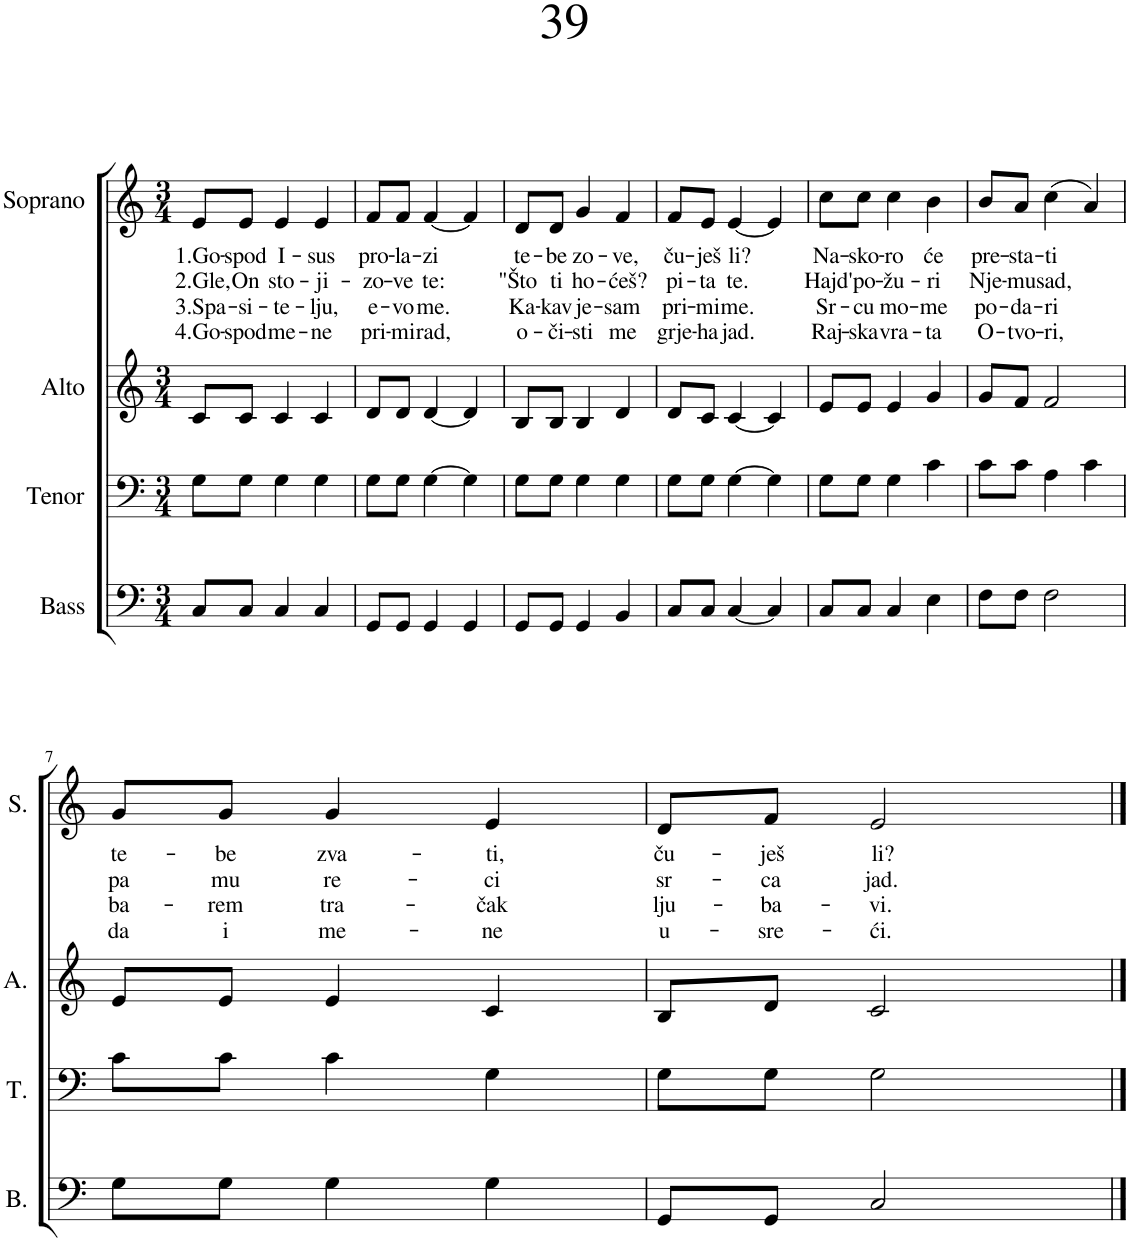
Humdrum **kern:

**kern	**kern	**kern	**kern	**text	**text	**text	**text
*part4	*part3	*part2	*part1	*part1	*part1	*part1	*part1
*staff4	*staff3	*staff2	*staff1	*staff1	*staff1	*staff1	*staff1
*I"Bass	*I"Tenor	*I"Alto	*I"Soprano	*	*	*	*
*I'B.	*I'T.	*I'A.	*I'S.	*	*	*	*
*clefF4	*clefF4	*clefG2	*clefG2	*	*	*	*
*k[]	*k[]	*k[]	*k[]	*	*	*	*
*M3/4	*M3/4	*M3/4	*M3/4	*	*	*	*
=1	=1	=1	=1	=1	=1	=1	=1
!	!	!	!	!LO:LY:b	!LO:LY:b	!LO:LY:b	!LO:LY:b
8C/L	8G\L	8c/L	8e/L	1.Go-	2.Gle,	3.Spa-	4.Go-
!	!	!	!	!LO:LY:b	!LO:LY:b	!LO:LY:b	!LO:LY:b
8C/J	8G\J	8c/J	8e/J	-spod	On	-si-	-spod
!	!	!	!	!LO:LY:b	!LO:LY:b	!LO:LY:b	!LO:LY:b
4C/	4G\	4c/	4e/	I-	sto-	-te-	me-
!	!	!	!	!LO:LY:b	!LO:LY:b	!LO:LY:b	!LO:LY:b
4C/	4G\	4c/	4e/	-sus	-ji-	-lju,	-ne
=2	=2	=2	=2	=2	=2	=2	=2
!	!	!	!	!LO:LY:b	!LO:LY:b	!LO:LY:b	!LO:LY:b
8GG/L	8G\L	8d/L	8f/L	pro-	-zo-	e-	pri-
!	!	!	!	!LO:LY:b	!LO:LY:b	!LO:LY:b	!LO:LY:b
8GG/J	8G\J	8d/J	8f/J	-la-	-ve	-vo	-mi
!	!	!	!	!LO:LY:b	!LO:LY:b	!LO:LY:b	!LO:LY:b
4GG/	[4G\	[4d/	[4f/	-zi	te:	me.	rad,
4GG/	4G\]	4d/]	4f/]	.	.	.	.
=3	=3	=3	=3	=3	=3	=3	=3
!	!	!	!	!LO:LY:b	!LO:LY:b	!LO:LY:b	!LO:LY:b
8GG/L	8G\L	8B/L	8d/L	te-	"Što	Ka-	o-
!	!	!	!	!LO:LY:b	!LO:LY:b	!LO:LY:b	!LO:LY:b
8GG/J	8G\J	8B/J	8d/J	-be	ti	-kav	-či-
!	!	!	!	!LO:LY:b	!LO:LY:b	!LO:LY:b	!LO:LY:b
4GG/	4G\	4B/	4g/	zo-	ho-	je-	-sti
!	!	!	!	!LO:LY:b	!LO:LY:b	!LO:LY:b	!LO:LY:b
4BB/	4G\	4d/	4f/	-ve,	-ćeš?	-sam	me
=4	=4	=4	=4	=4	=4	=4	=4
!	!	!	!	!LO:LY:b	!LO:LY:b	!LO:LY:b	!LO:LY:b
8C/L	8G\L	8d/L	8f/L	ču-	pi-	pri-	grje-
!	!	!	!	!LO:LY:b	!LO:LY:b	!LO:LY:b	!LO:LY:b
8C/J	8G\J	8c/J	8e/J	-ješ	-ta	-mi	-ha
!	!	!	!	!LO:LY:b	!LO:LY:b	!LO:LY:b	!LO:LY:b
[4C/	[4G\	[4c/	[4e/	li?	te.	me.	jad.
4C/]	4G\]	4c/]	4e/]	.	.	.	.
=5	=5	=5	=5	=5	=5	=5	=5
!	!	!	!	!LO:LY:b	!LO:LY:b	!LO:LY:b	!LO:LY:b
8C/L	8G\L	8e/L	8cc\L	Na-	Hajd'	Sr-	Raj-
!	!	!	!	!LO:LY:b	!LO:LY:b	!LO:LY:b	!LO:LY:b
8C/J	8G\J	8e/J	8cc\J	-sko-	po-	-cu	-ska
!	!	!	!	!LO:LY:b	!LO:LY:b	!LO:LY:b	!LO:LY:b
4C/	4G\	4e/	4cc\	-ro	-žu-	mo-	vra-
!	!	!	!	!LO:LY:b	!LO:LY:b	!LO:LY:b	!LO:LY:b
4E\	4c\	4g/	4b\	će	-ri	-me	-ta
=6	=6	=6	=6	=6	=6	=6	=6
!	!	!	!	!LO:LY:b	!LO:LY:b	!LO:LY:b	!LO:LY:b
8F\L	8c\L	8g/L	8b/L	pre-	Nje-	po-	O-
!	!	!	!	!LO:LY:b	!LO:LY:b	!LO:LY:b	!LO:LY:b
8F\J	8c\J	8f/J	8a/J	-sta-	-mu	-da-	-tvo-
!	!	!	!	!LO:LY:b	!LO:LY:b	!LO:LY:b	!LO:LY:b
2F\	4A\	2f/	(4cc\	-ti	sad,	-ri	-ri,
.	4c\	.	4a/)	.	.	.	.
!!LO:LB:g=z
=7	=7	=7	=7	=7	=7	=7	=7
!	!	!	!	!LO:LY:b	!LO:LY:b	!LO:LY:b	!LO:LY:b
8G\L	8c\L	8e/L	8g/L	te-	pa	ba-	da
!	!	!	!	!LO:LY:b	!LO:LY:b	!LO:LY:b	!LO:LY:b
8G\J	8c\J	8e/J	8g/J	-be	mu	-rem	i
!	!	!	!	!LO:LY:b	!LO:LY:b	!LO:LY:b	!LO:LY:b
4G\	4c\	4e/	4g/	zva-	re-	tra-	me-
!	!	!	!	!LO:LY:b	!LO:LY:b	!LO:LY:b	!LO:LY:b
4G\	4G\	4c/	4e/	-ti,	-ci	-čak	-ne
=8	=8	=8	=8	=8	=8	=8	=8
!	!	!	!	!LO:LY:b	!LO:LY:b	!LO:LY:b	!LO:LY:b
8GG/L	8G\L	8B/L	8d/L	ču-	sr-	lju-	u-
!	!	!	!	!LO:LY:b	!LO:LY:b	!LO:LY:b	!LO:LY:b
8GG/J	8G\J	8d/J	8f/J	-ješ	-ca	-ba-	-sre-
!	!	!	!	!LO:LY:b	!LO:LY:b	!LO:LY:b	!LO:LY:b
2C/	2G\	2c/	2e/	li?	jad.	-vi.	-ći.
==	==	==	==	==	==	==	==
*-	*-	*-	*-	*-	*-	*-	*-
